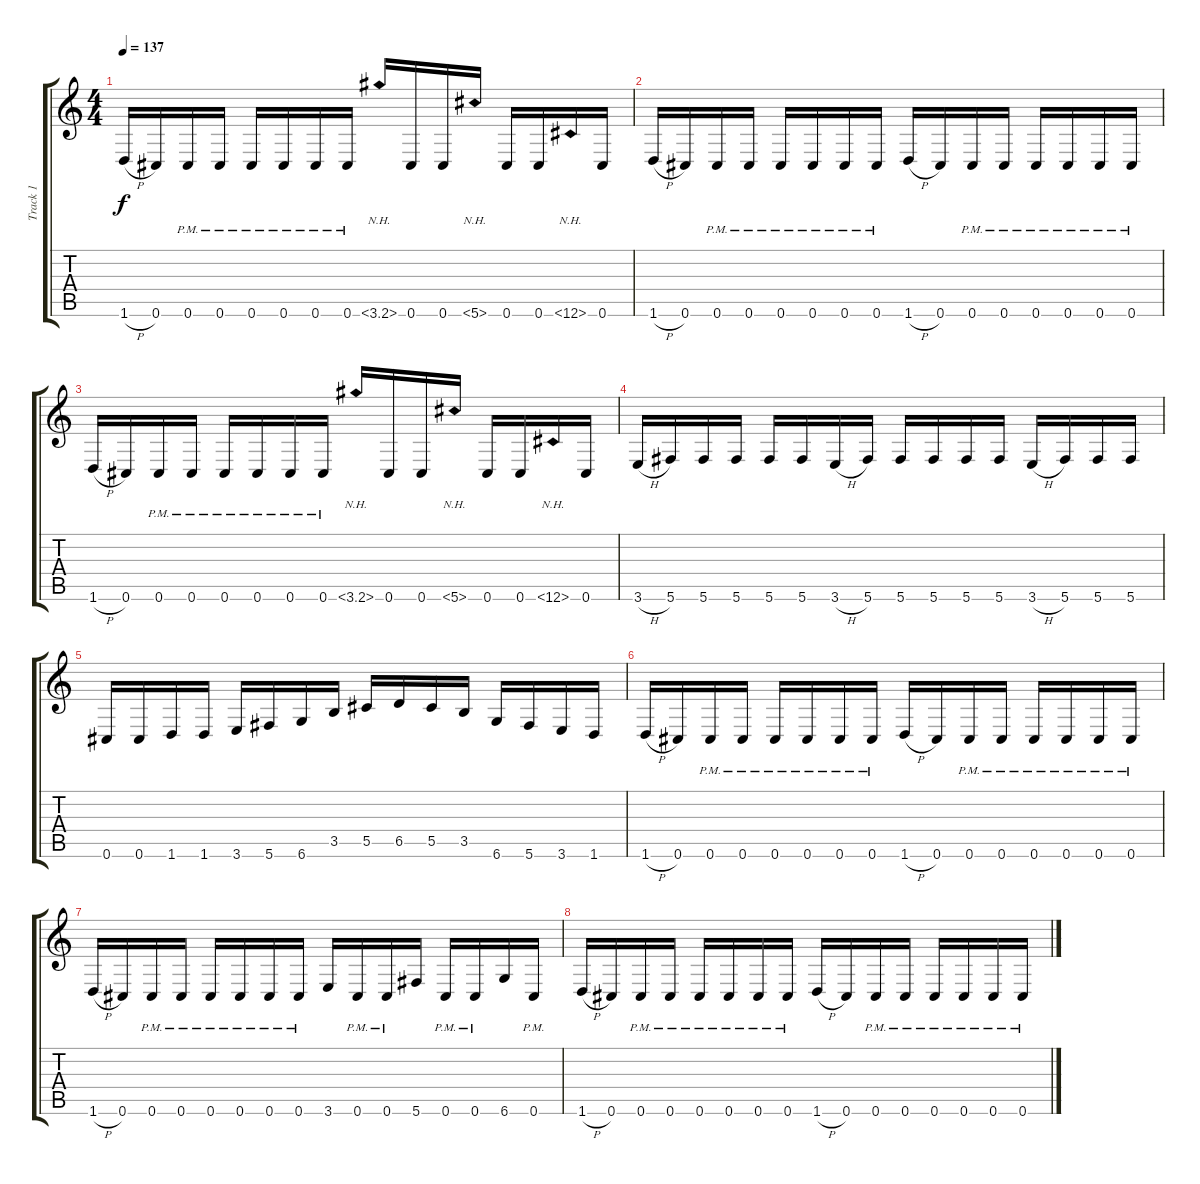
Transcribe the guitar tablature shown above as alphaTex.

\track ("Track 1" "Track 1") {instrument distortionguitar}
\staff {score tabs}
\tuning (Eb4 Bb3 Gb3 Db3 Ab2 Db2) {hide}
\ts (4 4)
\tempo 137
\clef g2
\ks c
1.6{h}.16{dy f} 0.6.16 0.6{pm}.16 0.6{pm}.16 0.6{pm}.16 0.6{pm}.16 0.6{pm}.16 0.6{pm}.16 3.6{nh}.16 0.6.16 0.6.16 5.6{nh}.16 0.6.16 0.6.16 6.6{nh}.16 0.6.16 |
1.6{h}.16 0.6.16 0.6{pm}.16 0.6{pm}.16 0.6{pm}.16 0.6{pm}.16 0.6{pm}.16 0.6{pm}.16 1.6{h}.16 0.6.16 0.6{pm}.16 0.6{pm}.16 0.6{pm}.16 0.6{pm}.16 0.6{pm}.16 0.6{pm}.16 |
1.6{h}.16 0.6.16 0.6{pm}.16 0.6{pm}.16 0.6{pm}.16 0.6{pm}.16 0.6{pm}.16 0.6{pm}.16 3.6{nh}.16 0.6.16 0.6.16 5.6{nh}.16 0.6.16 0.6.16 6.6{nh}.16 0.6.16 |
3.6{h}.16 5.6.16 5.6.16 5.6.16 5.6.16 5.6.16 3.6{h}.16 5.6.16 5.6.16 5.6.16 5.6.16 5.6.16 3.6{h}.16 5.6.16 5.6.16 5.6.16 |
0.6.16 0.6.16 1.6.16 1.6.16 3.6.16 5.6.16 6.6.16 3.5.16 5.5.16 6.5.16 5.5.16 3.5.16 6.6.16 5.6.16 3.6.16 1.6.16 |
1.6{h}.16 0.6.16 0.6{pm}.16 0.6{pm}.16 0.6{pm}.16 0.6{pm}.16 0.6{pm}.16 0.6{pm}.16 1.6{h}.16 0.6.16 0.6{pm}.16 0.6{pm}.16 0.6{pm}.16 0.6{pm}.16 0.6{pm}.16 0.6{pm}.16 |
1.6{h}.16 0.6.16 0.6{pm}.16 0.6{pm}.16 0.6{pm}.16 0.6{pm}.16 0.6{pm}.16 0.6{pm}.16 3.6.16 0.6{pm}.16 0.6{pm}.16 5.6.16 0.6{pm}.16 0.6{pm}.16 6.6.16 0.6{pm}.16 |
1.6{h}.16 0.6.16 0.6{pm}.16 0.6{pm}.16 0.6{pm}.16 0.6{pm}.16 0.6{pm}.16 0.6{pm}.16 1.6{h}.16 0.6.16 0.6{pm}.16 0.6{pm}.16 0.6{pm}.16 0.6{pm}.16 0.6{pm}.16 0.6{pm}.16
